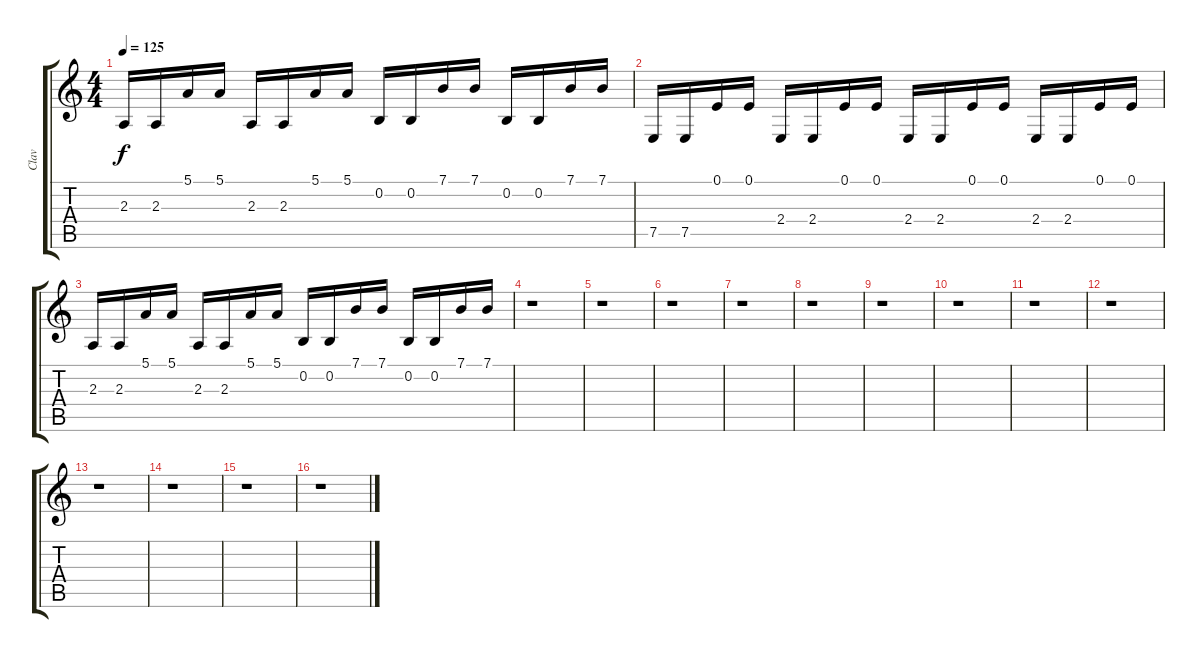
\track ("Clav" "Clav") {instrument clavinet}
\staff {score tabs}
\tuning (E4 B3 G3 D3 A2 E2) {hide}
\ts (4 4)
\tempo 125
\clef g2
\ks c
2.3.16{dy f} 2.3.16 5.1.16 5.1.16 2.3.16 2.3.16 5.1.16 5.1.16 0.2.16 0.2.16 7.1.16 7.1.16 0.2.16 0.2.16 7.1.16 7.1.16 |
7.5.16 7.5.16 0.1.16 0.1.16 2.4.16 2.4.16 0.1.16 0.1.16 2.4.16 2.4.16 0.1.16 0.1.16 2.4.16 2.4.16 0.1.16 0.1.16 |
2.3.16 2.3.16 5.1.16 5.1.16 2.3.16 2.3.16 5.1.16 5.1.16 0.2.16 0.2.16 7.1.16 7.1.16 0.2.16 0.2.16 7.1.16 7.1.16 |
r.1 |
r.1 |
r.1 |
r.1 |
r.1 |
r.1 |
r.1 |
r.1 |
r.1 |
r.1 |
r.1 |
r.1 |
r.1
